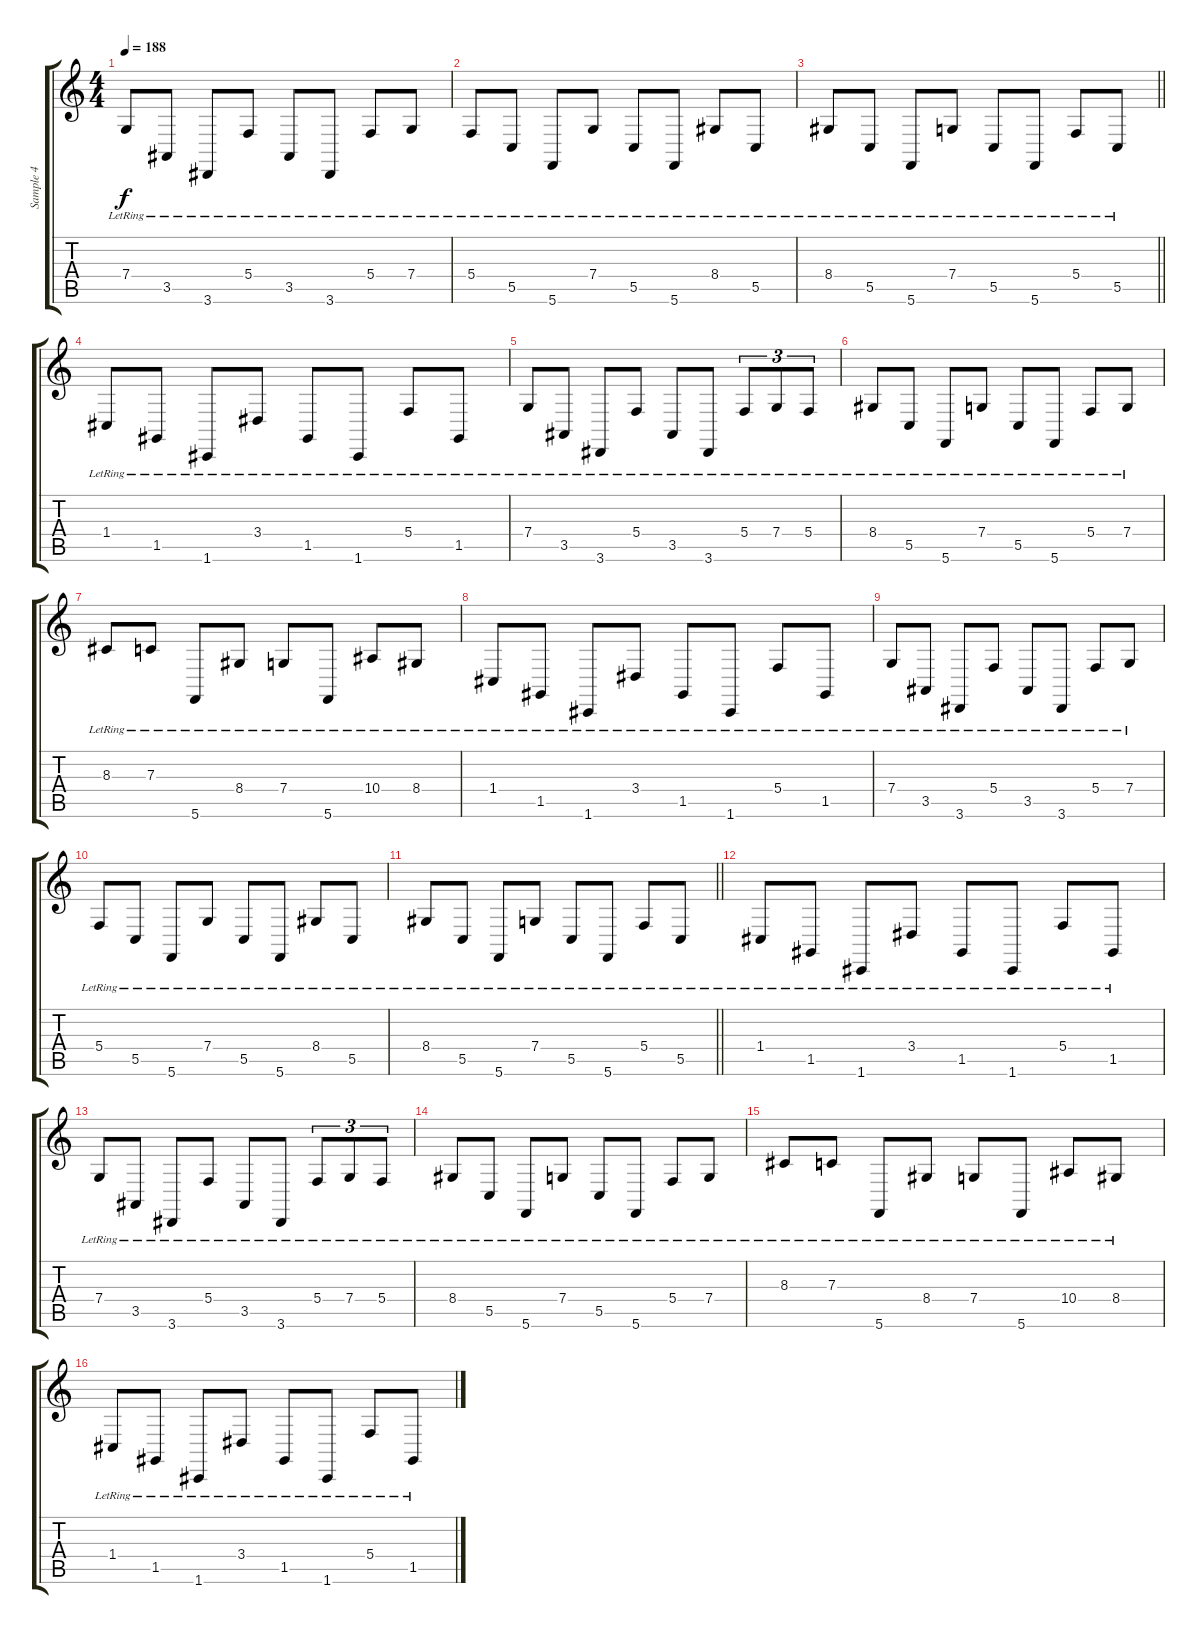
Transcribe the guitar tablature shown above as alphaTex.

\track ("Sample 4" "Sample 4") {instrument electricgrandpiano}
\staff {score tabs}
\tuning (D4 A3 F3 C3 G2 C2) {hide}
\ts (4 4)
\tempo 188
\clef g2
\ks c
7.4{lr}.8{dy f} 3.5{lr}.8 3.6{lr}.8 5.4{lr}.8 3.5{lr}.8 3.6{lr}.8 5.4{lr}.8 7.4{lr}.8 |
5.4{lr}.8 5.5{lr}.8 5.6{lr}.8 7.4{lr}.8 5.5{lr}.8 5.6{lr}.8 8.4{lr}.8 5.5{lr}.8 |
\barLineRight lightlight
8.4{lr}.8 5.5{lr}.8 5.6{lr}.8 7.4{lr}.8 5.5{lr}.8 5.6{lr}.8 5.4{lr}.8 5.5{lr}.8 |
\section ("" " ")
1.4{lr}.8{volume 13} 1.5{lr}.8 1.6{lr}.8 3.4{lr}.8 1.5{lr}.8 1.6{lr}.8 5.4{lr}.8 1.5{lr}.8 |
7.4{lr}.8 3.5{lr}.8 3.6{lr}.8 5.4{lr}.8 3.5{lr}.8 3.6{lr}.8 5.4{lr}.8{tu (3 2)} 7.4{lr}.8{tu (3 2)} 5.4{lr}.8{tu (3 2)} |
8.4{lr}.8 5.5{lr}.8 5.6{lr}.8 7.4{lr}.8 5.5{lr}.8 5.6{lr}.8 5.4{lr}.8 7.4{lr}.8 |
8.3{lr}.8 7.3{lr}.8 5.6{lr}.8 8.4{lr}.8 7.4{lr}.8 5.6{lr}.8 10.4{lr}.8 8.4{lr}.8 |
1.4{lr}.8 1.5{lr}.8 1.6{lr}.8 3.4{lr}.8 1.5{lr}.8 1.6{lr}.8 5.4{lr}.8 1.5{lr}.8 |
7.4{lr}.8 3.5{lr}.8 3.6{lr}.8 5.4{lr}.8 3.5{lr}.8 3.6{lr}.8 5.4{lr}.8 7.4{lr}.8 |
5.4{lr}.8 5.5{lr}.8 5.6{lr}.8 7.4{lr}.8 5.5{lr}.8 5.6{lr}.8 8.4{lr}.8 5.5{lr}.8 |
\barLineRight lightlight
8.4{lr}.8 5.5{lr}.8 5.6{lr}.8 7.4{lr}.8 5.5{lr}.8 5.6{lr}.8 5.4{lr}.8 5.5{lr}.8 |
\section ("" " ")
1.4{lr}.8 1.5{lr}.8 1.6{lr}.8 3.4{lr}.8 1.5{lr}.8 1.6{lr}.8 5.4{lr}.8 1.5{lr}.8 |
7.4{lr}.8 3.5{lr}.8 3.6{lr}.8 5.4{lr}.8 3.5{lr}.8 3.6{lr}.8 5.4{lr}.8{tu (3 2)} 7.4{lr}.8{tu (3 2)} 5.4{lr}.8{tu (3 2)} |
8.4{lr}.8 5.5{lr}.8 5.6{lr}.8 7.4{lr}.8 5.5{lr}.8 5.6{lr}.8 5.4{lr}.8 7.4{lr}.8 |
8.3{lr}.8 7.3{lr}.8 5.6{lr}.8 8.4{lr}.8 7.4{lr}.8 5.6{lr}.8 10.4{lr}.8 8.4{lr}.8 |
1.4{lr}.8 1.5{lr}.8 1.6{lr}.8 3.4{lr}.8 1.5{lr}.8 1.6{lr}.8 5.4{lr}.8 1.5{lr}.8
